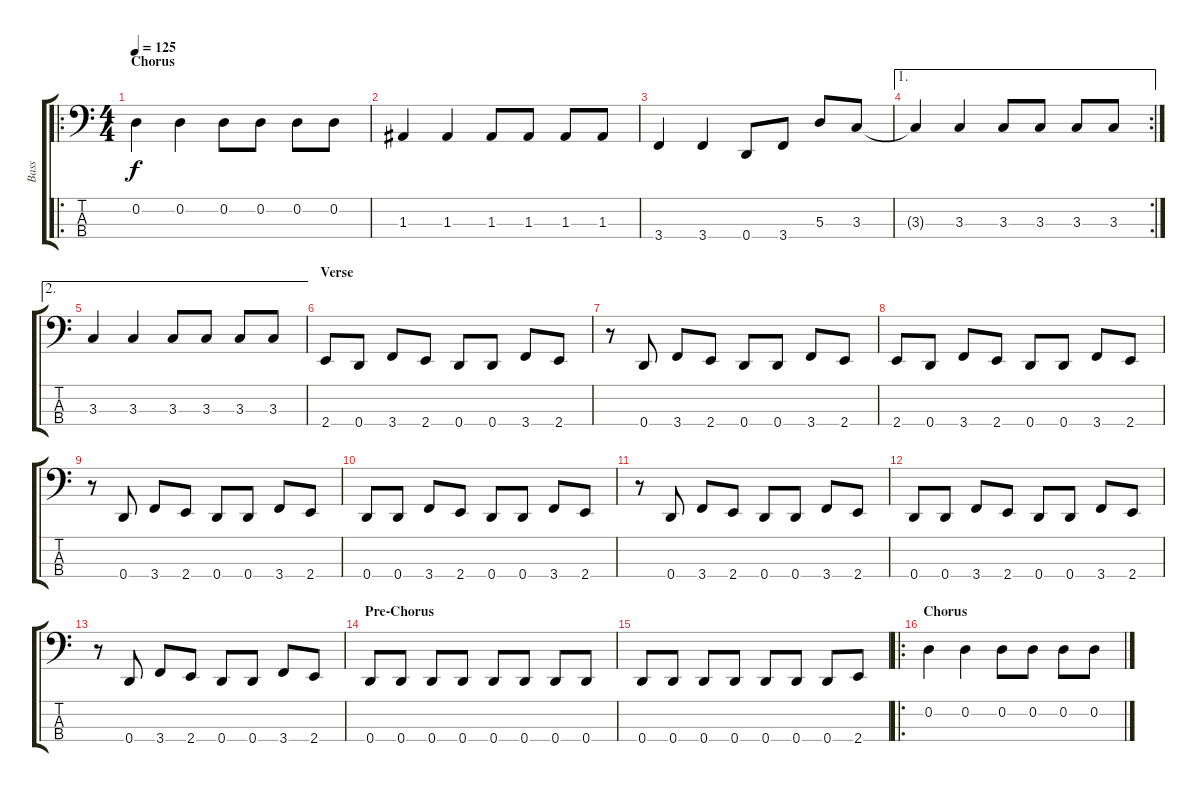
\track ("Bass" "Bass") {instrument electricbassfinger}
\staff {score tabs}
\tuning (G2 D2 A1 D1) {hide}
\ro
\ts (4 4)
\section ("" "Chorus")
\tempo 125
\clef f4
\ks c
0.2.4{dy f} 0.2.4 0.2.8 0.2.8 0.2.8 0.2.8 |
1.3.4 1.3.4 1.3.8 1.3.8 1.3.8 1.3.8 |
3.4.4 3.4.4 0.4.8 3.4.8 5.3.8 3.3.8 |
\ae 1
\rc 2
3.3{t}.4 3.3.4 3.3.8 3.3.8 3.3.8 3.3.8 |
\ae 2
3.3.4 3.3.4 3.3.8 3.3.8 3.3.8 3.3.8 |
\section ("" "Verse")
2.4.8 0.4.8 3.4.8 2.4.8 0.4.8 0.4.8 3.4.8 2.4.8 |
r.8 0.4.8 3.4.8 2.4.8 0.4.8 0.4.8 3.4.8 2.4.8 |
2.4.8 0.4.8 3.4.8 2.4.8 0.4.8 0.4.8 3.4.8 2.4.8 |
r.8 0.4.8 3.4.8 2.4.8 0.4.8 0.4.8 3.4.8 2.4.8 |
0.4.8 0.4.8 3.4.8 2.4.8 0.4.8 0.4.8 3.4.8 2.4.8 |
r.8 0.4.8 3.4.8 2.4.8 0.4.8 0.4.8 3.4.8 2.4.8 |
0.4.8 0.4.8 3.4.8 2.4.8 0.4.8 0.4.8 3.4.8 2.4.8 |
r.8 0.4.8 3.4.8 2.4.8 0.4.8 0.4.8 3.4.8 2.4.8 |
\section ("" "Pre-Chorus")
0.4.8 0.4.8 0.4.8 0.4.8 0.4.8 0.4.8 0.4.8 0.4.8 |
0.4.8 0.4.8 0.4.8 0.4.8 0.4.8 0.4.8 0.4.8 2.4.8 |
\ro
\section ("" "Chorus")
0.2.4 0.2.4 0.2.8 0.2.8 0.2.8 0.2.8
